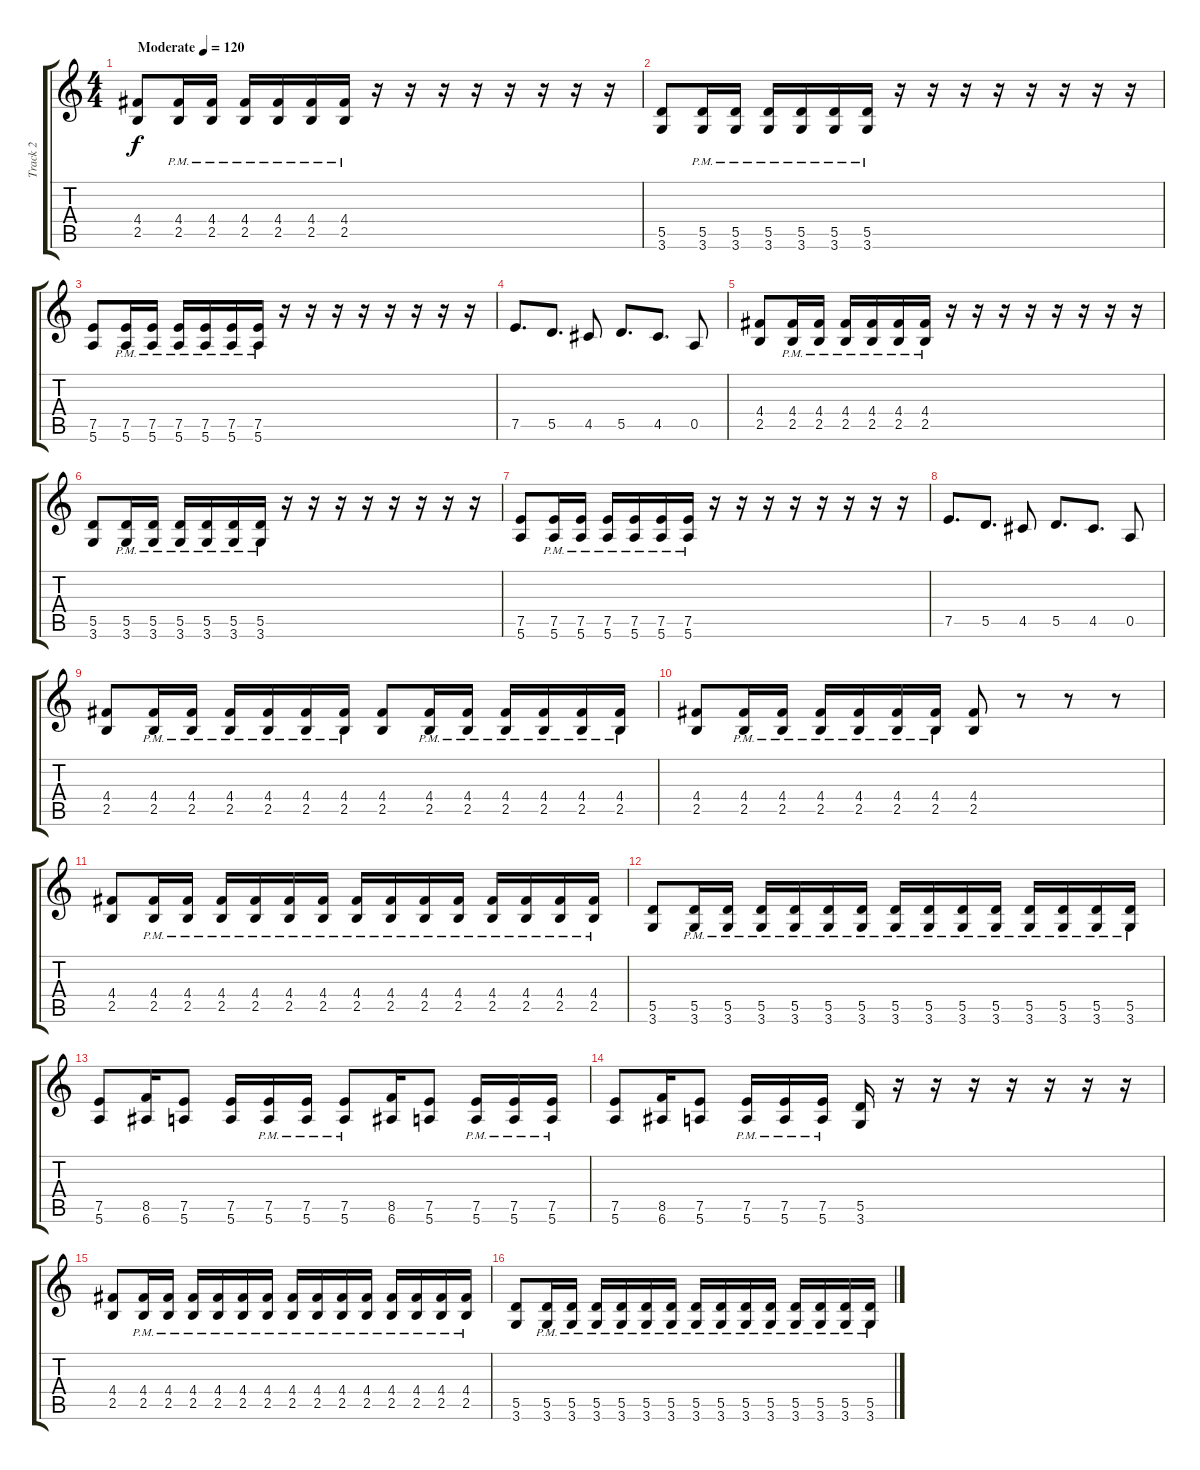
\track ("Track 2" "Track 2") {instrument distortionguitar}
\staff {score tabs}
\tuning (E4 B3 G3 D3 A2 E2) {hide}
\ts (4 4)
\tempo (120 "Moderate")
\clef g2
\ks c
(4.4 2.5).8{dy f instrument distortionguitar} (4.4{pm} 2.5{pm}).16 (4.4{pm} 2.5{pm}).16 (4.4{pm} 2.5{pm}).16 (4.4{pm} 2.5{pm}).16 (4.4{pm} 2.5{pm}).16 (4.4{pm} 2.5{pm}).16 r.16 r.16 r.16 r.16 r.16 r.16 r.16 r.16 |
(5.5 3.6).8 (5.5{pm} 3.6{pm}).16 (5.5{pm} 3.6{pm}).16 (5.5{pm} 3.6{pm}).16 (5.5{pm} 3.6{pm}).16 (5.5{pm} 3.6{pm}).16 (5.5{pm} 3.6{pm}).16 r.16 r.16 r.16 r.16 r.16 r.16 r.16 r.16 |
(7.5 5.6).8 (7.5{pm} 5.6{pm}).16 (7.5{pm} 5.6{pm}).16 (7.5{pm} 5.6{pm}).16 (7.5{pm} 5.6{pm}).16 (7.5{pm} 5.6{pm}).16 (7.5{pm} 5.6{pm}).16 r.16 r.16 r.16 r.16 r.16 r.16 r.16 r.16 |
7.5.8{d} 5.5.8{d} 4.5.8 5.5.8{d} 4.5.8{d} 0.5.8 |
(4.4 2.5).8 (4.4{pm} 2.5{pm}).16 (4.4{pm} 2.5{pm}).16 (4.4{pm} 2.5{pm}).16 (4.4{pm} 2.5{pm}).16 (4.4{pm} 2.5{pm}).16 (4.4{pm} 2.5{pm}).16 r.16 r.16 r.16 r.16 r.16 r.16 r.16 r.16 |
(5.5 3.6).8 (5.5{pm} 3.6{pm}).16 (5.5{pm} 3.6{pm}).16 (5.5{pm} 3.6{pm}).16 (5.5{pm} 3.6{pm}).16 (5.5{pm} 3.6{pm}).16 (5.5{pm} 3.6{pm}).16 r.16 r.16 r.16 r.16 r.16 r.16 r.16 r.16 |
(7.5 5.6).8 (7.5{pm} 5.6{pm}).16 (7.5{pm} 5.6{pm}).16 (7.5{pm} 5.6{pm}).16 (7.5{pm} 5.6{pm}).16 (7.5{pm} 5.6{pm}).16 (7.5{pm} 5.6{pm}).16 r.16 r.16 r.16 r.16 r.16 r.16 r.16 r.16 |
7.5.8{d} 5.5.8{d} 4.5.8 5.5.8{d} 4.5.8{d} 0.5.8 |
(4.4 2.5).8 (4.4{pm} 2.5{pm}).16 (4.4{pm} 2.5{pm}).16 (4.4{pm} 2.5{pm}).16 (4.4{pm} 2.5{pm}).16 (4.4{pm} 2.5{pm}).16 (4.4{pm} 2.5{pm}).16 (4.4 2.5).8 (4.4{pm} 2.5{pm}).16 (4.4{pm} 2.5{pm}).16 (4.4{pm} 2.5{pm}).16 (4.4{pm} 2.5{pm}).16 (4.4{pm} 2.5{pm}).16 (4.4{pm} 2.5{pm}).16 |
(4.4 2.5).8 (4.4{pm} 2.5{pm}).16 (4.4{pm} 2.5{pm}).16 (4.4{pm} 2.5{pm}).16 (4.4{pm} 2.5{pm}).16 (4.4{pm} 2.5{pm}).16 (4.4{pm} 2.5{pm}).16 (4.4 2.5).8 r.8 r.8 r.8 |
(4.4 2.5).8 (4.4{pm} 2.5{pm}).16 (4.4{pm} 2.5{pm}).16 (4.4{pm} 2.5{pm}).16 (4.4{pm} 2.5{pm}).16 (4.4{pm} 2.5{pm}).16 (4.4{pm} 2.5{pm}).16 (4.4{pm} 2.5{pm}).16 (4.4{pm} 2.5{pm}).16 (4.4{pm} 2.5{pm}).16 (4.4{pm} 2.5{pm}).16 (4.4{pm} 2.5{pm}).16 (4.4{pm} 2.5{pm}).16 (4.4{pm} 2.5{pm}).16 (4.4{pm} 2.5{pm}).16 |
(5.5 3.6).8 (5.5{pm} 3.6{pm}).16 (5.5{pm} 3.6{pm}).16 (5.5{pm} 3.6{pm}).16 (5.5{pm} 3.6{pm}).16 (5.5{pm} 3.6{pm}).16 (5.5{pm} 3.6{pm}).16 (5.5{pm} 3.6{pm}).16 (5.5{pm} 3.6{pm}).16 (5.5{pm} 3.6{pm}).16 (5.5{pm} 3.6{pm}).16 (5.5{pm} 3.6{pm}).16 (5.5{pm} 3.6{pm}).16 (5.5{pm} 3.6{pm}).16 (5.5{pm} 3.6{pm}).16 |
(7.5 5.6).8 (8.5 6.6).16 (7.5 5.6).8 (7.5 5.6).16 (7.5{pm} 5.6{pm}).16 (7.5{pm} 5.6{pm}).16 (7.5{pm} 5.6{pm}).8 (8.5 6.6).16 (7.5 5.6).8 (7.5{pm} 5.6{pm}).16 (7.5{pm} 5.6{pm}).16 (7.5{pm} 5.6{pm}).16 |
(7.5 5.6).8 (8.5 6.6).16 (7.5 5.6).8 (7.5{pm} 5.6{pm}).16 (7.5{pm} 5.6{pm}).16 (7.5{pm} 5.6{pm}).16 (5.5 3.6).16 r.16 r.16 r.16 r.16 r.16 r.16 r.16 |
(4.4 2.5).8 (4.4{pm} 2.5{pm}).16 (4.4{pm} 2.5{pm}).16 (4.4{pm} 2.5{pm}).16 (4.4{pm} 2.5{pm}).16 (4.4{pm} 2.5{pm}).16 (4.4{pm} 2.5{pm}).16 (4.4{pm} 2.5{pm}).16 (4.4{pm} 2.5{pm}).16 (4.4{pm} 2.5{pm}).16 (4.4{pm} 2.5{pm}).16 (4.4{pm} 2.5{pm}).16 (4.4{pm} 2.5{pm}).16 (4.4{pm} 2.5{pm}).16 (4.4{pm} 2.5{pm}).16 |
(5.5 3.6).8 (5.5{pm} 3.6{pm}).16 (5.5{pm} 3.6{pm}).16 (5.5{pm} 3.6{pm}).16 (5.5{pm} 3.6{pm}).16 (5.5{pm} 3.6{pm}).16 (5.5{pm} 3.6{pm}).16 (5.5{pm} 3.6{pm}).16 (5.5{pm} 3.6{pm}).16 (5.5{pm} 3.6{pm}).16 (5.5{pm} 3.6{pm}).16 (5.5{pm} 3.6{pm}).16 (5.5{pm} 3.6{pm}).16 (5.5{pm} 3.6{pm}).16 (5.5{pm} 3.6{pm}).16
